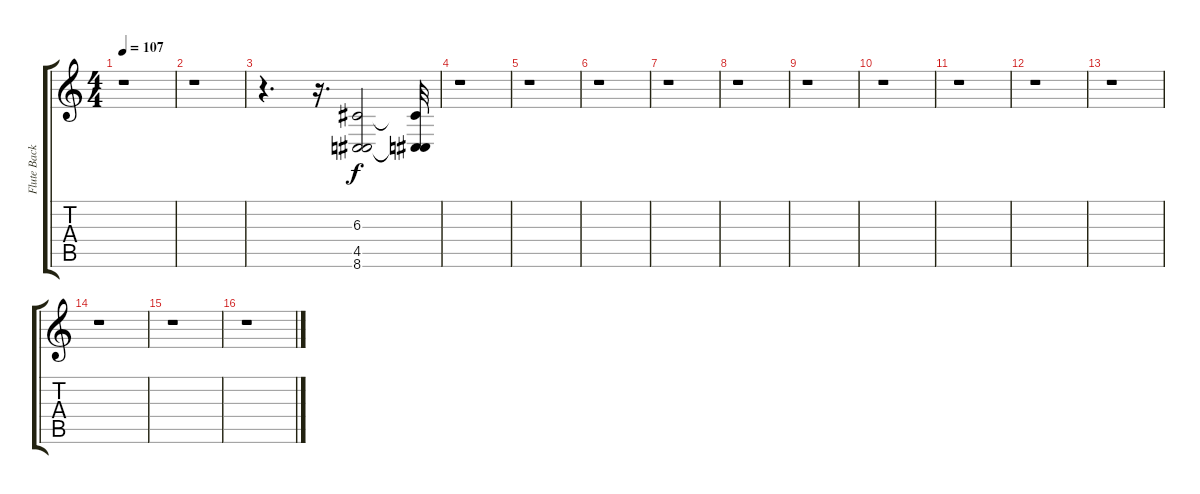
\track ("Flute Background + Reverse Cymbal" "Flute Back") {instrument shakuhachi}
\staff {score tabs}
\tuning (E4 B3 G3 D3 A2 E2) {hide}
\ts (4 4)
\tempo 107
\clef g2
\ks c
r.1{dy f instrument shakuhachi} |
r.1 |
r.4{d instrument reversecymbal} r.16{d} (6.3 4.5 8.6).2 (6.3{t} 4.5{t} 8.6{t}).32 |
r.1 |
r.1 |
r.1 |
r.1 |
r.1 |
r.1 |
r.1 |
r.1 |
r.1 |
r.1 |
r.1 |
r.1 |
r.1
